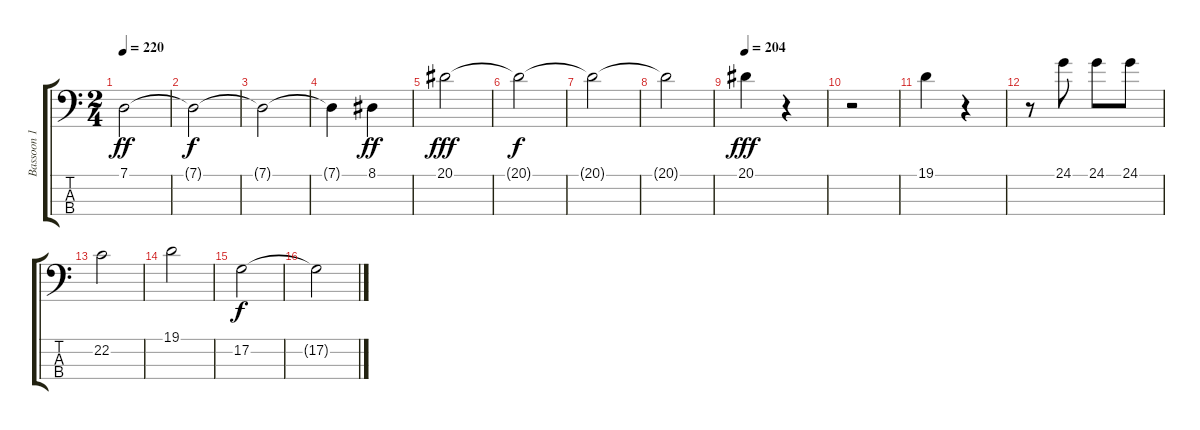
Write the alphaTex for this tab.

\track ("Bassoon 1" "Bassoon 1") {instrument bassoon}
\staff {score tabs}
\tuning (G2 D2 A1 E1) {hide}
\ts (2 4)
\tempo 220
\clef f4
\ks c
7.1.2{dy ff} |
7.1{t}.2{dy f} |
7.1{t}.2 |
7.1{t}.4 8.1.4{dy ff} |
20.1.2{dy fff} |
20.1{t}.2{dy f} |
20.1{t}.2 |
20.1{t}.2 |
\tempo 204
20.1.4{dy fff} r.4 |
r.2 |
19.1.4 r.4 |
r.8 24.1.8 24.1.8 24.1.8 |
22.2.2 |
19.1.2 |
17.2.2{dy f} |
17.2{t}.2
